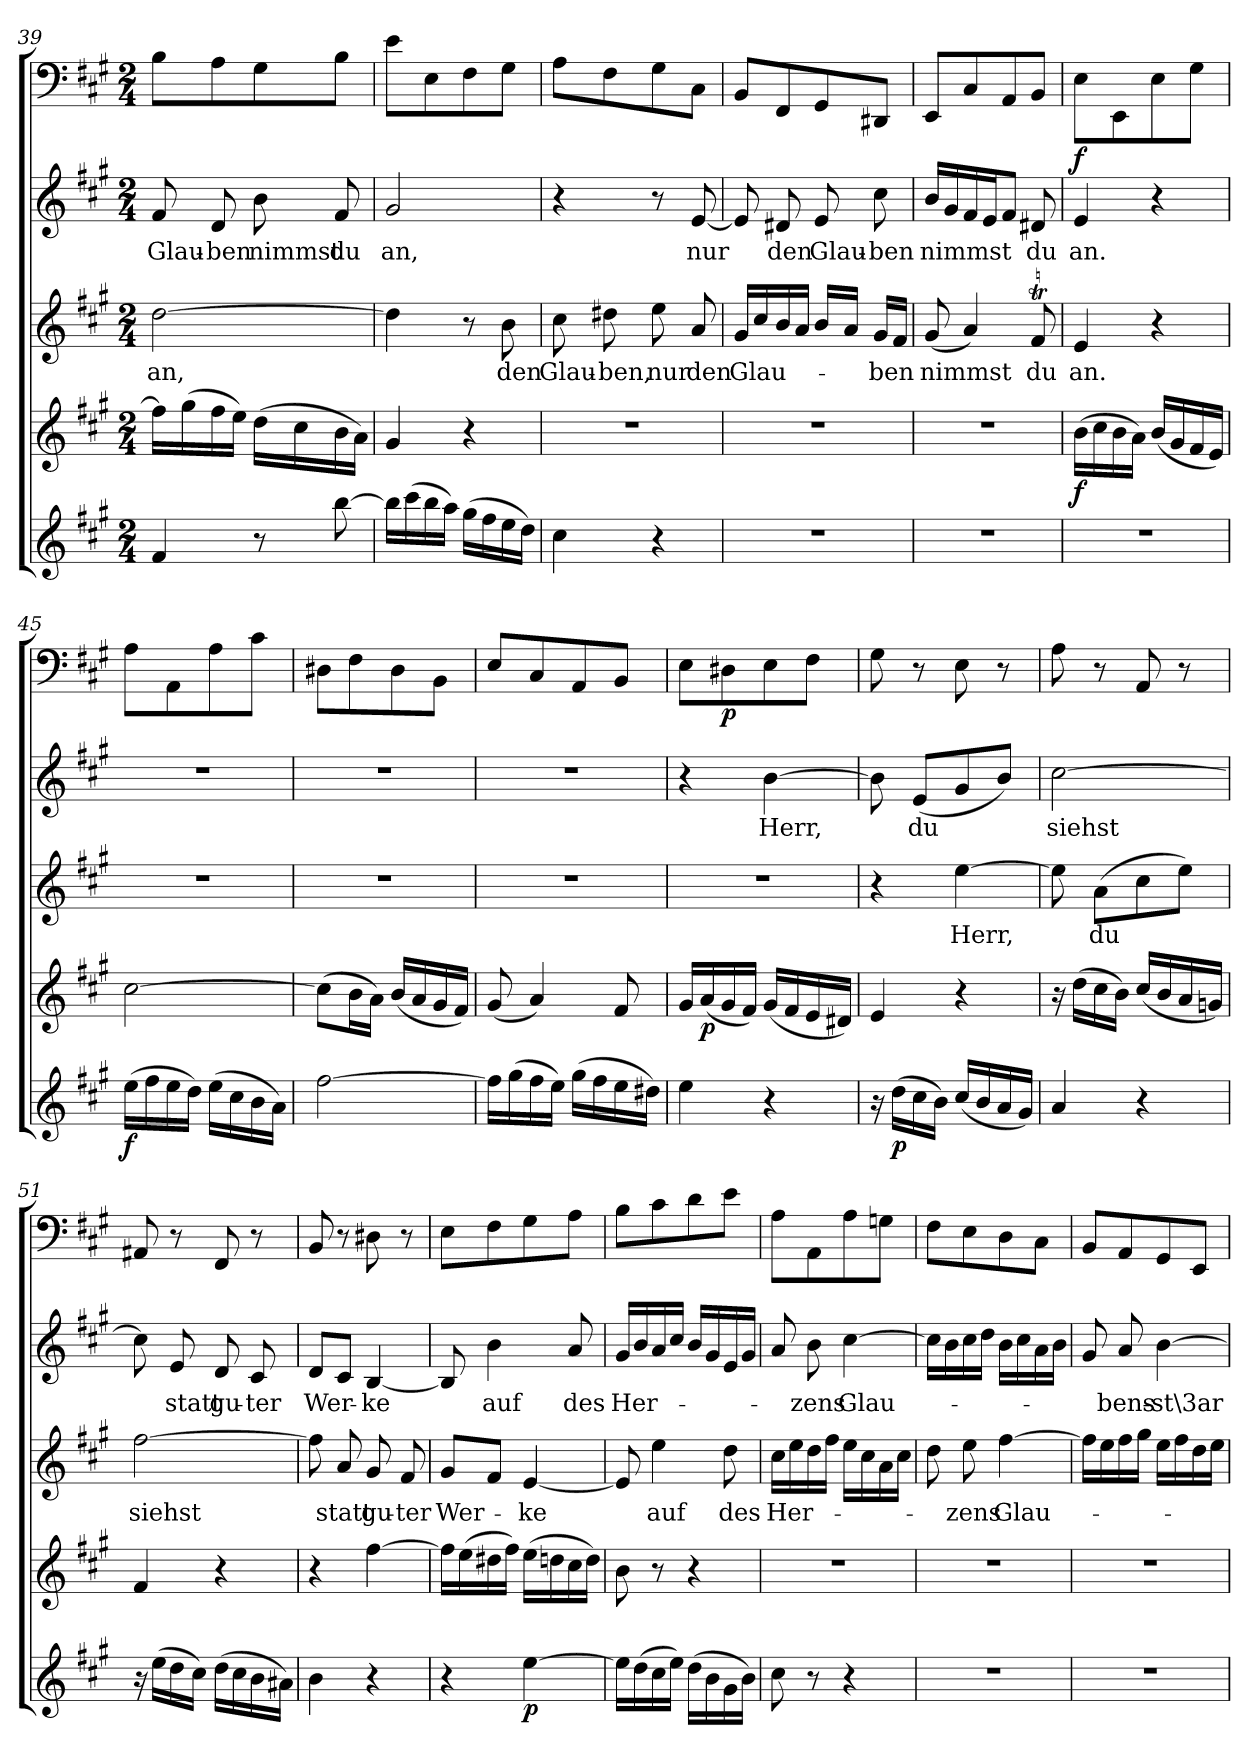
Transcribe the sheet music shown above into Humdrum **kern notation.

**kern	**dynam	**kern	**dynam	**kern	**text	**kern	**text	**kern	**dynam
*part5	*part5	*part4	*part4	*part3	*part3	*part2	*part2	*part1	*part1
*staff5	*staff5	*staff4	*staff4	*staff3	*staff3	*staff2	*staff2	*staff1	*staff1
*clefG2	*	*clefG2	*	*clefG2	*	*clefG2	*	*clefF4	*
*k[f#c#g#]	*	*k[f#c#g#]	*	*k[f#c#g#]	*	*k[f#c#g#]	*	*k[f#c#g#]	*
*A:	*	*A:	*	*A:	*	*A:	*	*A:	*
*M2/4	*	*M2/4	*	*M2/4	*	*M2/4	*	*M2/4	*
=39	=39	=39	=39	=39	=39	=39	=39	=39	=39
4f#/	.	16ff#\LL]	.	[2dd\	an,	8f#/	Glau-	8B\L	.
.	.	(16gg#\	.	.	.	.	.	.	.
.	.	16ff#\	.	.	.	8d/	-ben	8A\	.
.	.	16ee\JJ)	.	.	.	.	.	.	.
8r	.	(16dd\LL	.	.	.	8b\	nimmst	8G#\	.
.	.	16cc#\	.	.	.	.	.	.	.
[8bb\	.	16b\	.	.	.	8f#/	du	8B\J	.
.	.	16a\JJ)	.	.	.	.	.	.	.
=40	=40	=40	=40	=40	=40	=40	=40	=40	=40
16bb\LL]	.	4g#/	.	4dd\]	.	2g#/	an,	8e\L	.
(16ccc#\	.	.	.	.	.	.	.	.	.
16bb\	.	.	.	.	.	.	.	8E\	.
16aa\JJ)	.	.	.	.	.	.	.	.	.
(16gg#\LL	.	4r	.	8r	.	.	.	8F#\	.
16ff#\	.	.	.	.	.	.	.	.	.
16ee\	.	.	.	8b\	den	.	.	8G#\J	.
16dd\JJ)	.	.	.	.	.	.	.	.	.
=41	=41	=41	=41	=41	=41	=41	=41	=41	=41
4cc#\	.	2r	.	8cc#\	Glau-	4r	.	8A\L	.
.	.	.	.	8dd#X\	-ben,	.	.	8F#\	.
4r	.	.	.	8ee\	nur	8r	.	8G#\	.
.	.	.	.	8a/	den	[8e/	nur	8C#\J	.
=42	=42	=42	=42	=42	=42	=42	=42	=42	=42
2r	.	2r	.	16g#/LL	Glau-	8e/]	.	8BB/L	.
.	.	.	.	16cc#/	.	.	.	.	.
.	.	.	.	16b/	.	8d#X/	den	8FF#/	.
.	.	.	.	16a/JJ	.	.	.	.	.
.	.	.	.	16b/LL	.	8e/	Glau-	8GG#/	.
.	.	.	.	16a/JJ	.	.	.	.	.
.	.	.	.	16g#/LL	-ben	8cc#\	-ben	8DD#X/J	.
.	.	.	.	16f#/JJ	.	.	.	.	.
=43	=43	=43	=43	=43	=43	=43	=43	=43	=43
2r	.	2r	.	(8g#/	nimmst	16b/LL	nimmst	8EE/L	.
.	.	.	.	.	.	16g#/	.	.	.
.	.	.	.	4a/)	.	16f#/	.	8C#/	.
.	.	.	.	.	.	16e/J	.	.	.
.	.	.	.	.	.	8f#/J	.	8AA/	.
.	.	.	.	8f#t/	du	8d#X/	du	8BB/J	.
=44	=44	=44	=44	=44	=44	=44	=44	=44	=44
2r	.	(16b\LL	f	4e/	an.	4e/	an.	8E\L	f
.	.	16cc#\	.	.	.	.	.	.	.
.	.	16b\	.	.	.	.	.	8EE\	.
.	.	16a\JJ)	.	.	.	.	.	.	.
.	.	(16b/LL	.	4r	.	4r	.	8E\	.
.	.	16g#/	.	.	.	.	.	.	.
.	.	16f#/	.	.	.	.	.	8G#\J	.
.	.	16e/JJ)	.	.	.	.	.	.	.
=45	=45	=45	=45	=45	=45	=45	=45	=45	=45
(16ee\LL	f	[2cc#\	.	2r	.	2r	.	8A\L	.
16ff#\	.	.	.	.	.	.	.	.	.
16ee\	.	.	.	.	.	.	.	8AA\	.
16dd\JJ)	.	.	.	.	.	.	.	.	.
(16ee\LL	.	.	.	.	.	.	.	8A\	.
16cc#\	.	.	.	.	.	.	.	.	.
16b\	.	.	.	.	.	.	.	8c#\J	.
16a\JJ)	.	.	.	.	.	.	.	.	.
=46	=46	=46	=46	=46	=46	=46	=46	=46	=46
[2ff#\	.	(8cc#\L]	.	2r	.	2r	.	8D#X\L	.
.	.	16b\L	.	.	.	.	.	8F#\	.
.	.	16a\JJ)	.	.	.	.	.	.	.
.	.	(16b/LL	.	.	.	.	.	8D#\	.
.	.	16a/	.	.	.	.	.	.	.
.	.	16g#/	.	.	.	.	.	8BB\J	.
.	.	16f#/JJ)	.	.	.	.	.	.	.
=47	=47	=47	=47	=47	=47	=47	=47	=47	=47
16ff#\LL]	.	(8g#/	.	2r	.	2r	.	8E/L	.
(16gg#\	.	.	.	.	.	.	.	.	.
16ff#\	.	4a/)	.	.	.	.	.	8C#/	.
16ee\JJ)	.	.	.	.	.	.	.	.	.
(16gg#\LL	.	.	.	.	.	.	.	8AA/	.
16ff#\	.	.	.	.	.	.	.	.	.
16ee\	.	8f#/	.	.	.	.	.	8BB/J	.
16dd#X\JJ)	.	.	.	.	.	.	.	.	.
=48	=48	=48	=48	=48	=48	=48	=48	=48	=48
4ee\	.	16g#/LL	.	2r	.	4r	.	8E\L	.
.	.	(16a/	p	.	.	.	.	.	.
.	.	16g#/	.	.	.	.	.	8D#X\	p
.	.	16f#/JJ)	.	.	.	.	.	.	.
4r	.	(16g#/LL	.	.	.	[4b\	Herr,	8E\	.
.	.	16f#/	.	.	.	.	.	.	.
.	.	16e/	.	.	.	.	.	8F#\J	.
.	.	16d#X/JJ)	.	.	.	.	.	.	.
=49	=49	=49	=49	=49	=49	=49	=49	=49	=49
16r	.	4e/	.	4r	.	8b\]	.	8G#\	.
(16dd\LL	p	.	.	.	.	.	.	.	.
16cc#\	.	.	.	.	.	(8e/L	du	8r	.
16b\JJ)	.	.	.	.	.	.	.	.	.
(16cc#/LL	.	4r	.	[4ee\	Herr,	8g#/	.	8E\	.
16b/	.	.	.	.	.	.	.	.	.
16a/	.	.	.	.	.	8b/J)	.	8r	.
16g#/JJ)	.	.	.	.	.	.	.	.	.
=50	=50	=50	=50	=50	=50	=50	=50	=50	=50
4a/	.	16r	.	8ee\]	.	[2cc#\	siehst	8A\	.
.	.	(16dd\LL	.	.	.	.	.	.	.
.	.	16cc#\	.	(8a\L	du	.	.	8r	.
.	.	16b\JJ)	.	.	.	.	.	.	.
4r	.	(16cc#/LL	.	8cc#\	.	.	.	8AA/	.
.	.	16b/	.	.	.	.	.	.	.
.	.	16a/	.	8ee\J)	.	.	.	8r	.
.	.	16gn/JJ)	.	.	.	.	.	.	.
=51	=51	=51	=51	=51	=51	=51	=51	=51	=51
16r	.	4f#/	.	[2ff#\	siehst	8cc#\]	.	8AA#X/	.
(16ee\LL	.	.	.	.	.	.	.	.	.
16dd\	.	.	.	.	.	8e/	statt	8r	.
16cc#\JJ)	.	.	.	.	.	.	.	.	.
(16dd\LL	.	4r	.	.	.	8d/	gu-	8FF#/	.
16cc#\	.	.	.	.	.	.	.	.	.
16b\	.	.	.	.	.	8c#/	-ter	8r	.
16a#X\JJ)	.	.	.	.	.	.	.	.	.
=52	=52	=52	=52	=52	=52	=52	=52	=52	=52
4b\	.	4r	.	8ff#\]	.	8d/L	Wer-	8BB/	.
.	.	.	.	8a/	statt	8c#/J	.	8r	.
4r	.	[4ff#\	.	8g#/	gu-	[4B/	-ke	8D#X\	.
.	.	.	.	8f#/	-ter	.	.	8r	.
=53	=53	=53	=53	=53	=53	=53	=53	=53	=53
4r	.	16ff#\LL]	.	8g#/L	Wer-	8B/]	.	8E\L	.
.	.	(16ee\	.	.	.	.	.	.	.
.	.	16dd#X\	.	8f#/J	.	4b\	auf	8F#\	.
.	.	16ff#\JJ)	.	.	.	.	.	.	.
[4ee\	p	(16ee\LL	.	[4e/	-ke	.	.	8G#\	.
.	.	16ddn\	.	.	.	.	.	.	.
.	.	16cc#\	.	.	.	8a/	des	8A\J	.
.	.	16dd\JJ)	.	.	.	.	.	.	.
=54	=54	=54	=54	=54	=54	=54	=54	=54	=54
16ee\LL]	.	8b\	.	8e/]	.	16g#/LL	Her-	8B\L	.
(16dd\	.	.	.	.	.	16b/	.	.	.
16cc#\	.	8r	.	4ee\	auf	16a/	.	8c#\	.
16ee\JJ)	.	.	.	.	.	16cc#/JJ	.	.	.
(16dd\LL	.	4r	.	.	.	16b/LL	.	8d\	.
16b\	.	.	.	.	.	16g#/	.	.	.
16g#\	.	.	.	8dd\	des	16e/	.	8e\J	.
16b\JJ)	.	.	.	.	.	16g#/JJ	.	.	.
=55	=55	=55	=55	=55	=55	=55	=55	=55	=55
8cc#\	.	2r	.	16cc#\LL	Her-	8a/	.	8A\L	.
.	.	.	.	16ee\	.	.	.	.	.
8r	.	.	.	16dd\	.	8b\	-zens	8AA\	.
.	.	.	.	16ff#\JJ	.	.	.	.	.
4r	.	.	.	16ee\LL	.	[4cc#\	Glau-	8A\	.
.	.	.	.	16cc#\	.	.	.	.	.
.	.	.	.	16a\	.	.	.	8Gn\J	.
.	.	.	.	16cc#\JJ	.	.	.	.	.
=56	=56	=56	=56	=56	=56	=56	=56	=56	=56
2r	.	2r	.	8dd\	.	16cc#\LL]	.	8F#\L	.
.	.	.	.	.	.	16b\	.	.	.
.	.	.	.	8ee\	-zens	16cc#\	.	8E\	.
.	.	.	.	.	.	16dd\JJ	.	.	.
.	.	.	.	[4ff#\	Glau-	16b\LL	.	8D\	.
.	.	.	.	.	.	16cc#\	.	.	.
.	.	.	.	.	.	16a\	.	8C#\J	.
.	.	.	.	.	.	16b\JJ	.	.	.
=57	=57	=57	=57	=57	=57	=57	=57	=57	=57
2r	.	2r	.	16ff#\LL]	.	8g#/	.	8BB/L	.
.	.	.	.	16ee\	.	.	.	.	.
.	.	.	.	16ff#\	.	8a/	-bens-	8AA/	.
.	.	.	.	16gg#\JJ	.	.	.	.	.
.	.	.	.	16ee\LL	.	[4b\	-st\3ar-	8GG#/	.
.	.	.	.	16ff#\	.	.	.	.	.
.	.	.	.	16dd\	.	.	.	8EE/J	.
.	.	.	.	16ee\JJ	.	.	.	.	.
=	=	=	=	=	=	=	=	=	=
*-	*-	*-	*-	*-	*-	*-	*-	*-	*-
